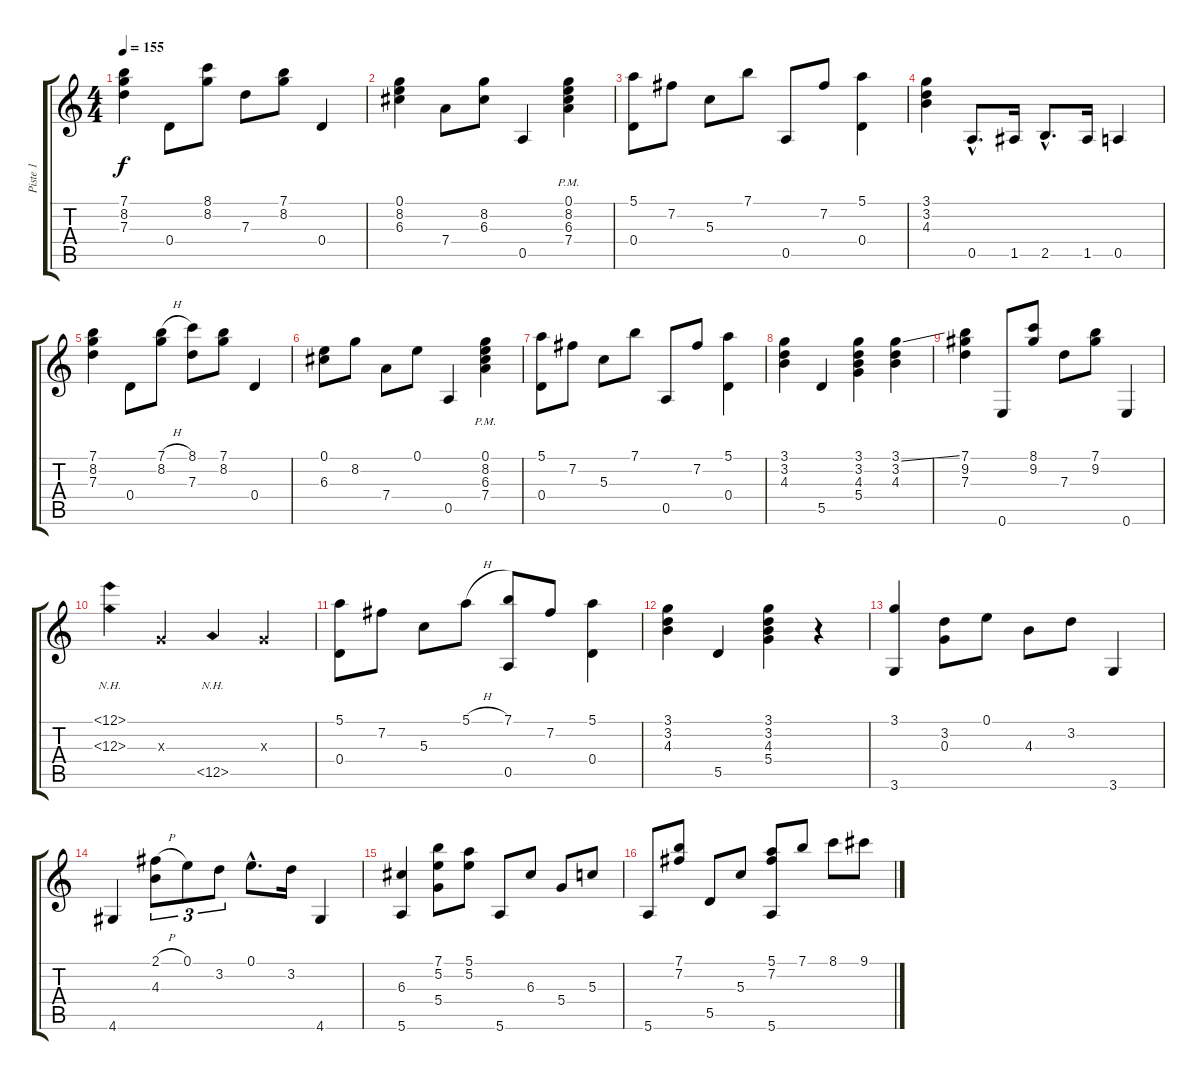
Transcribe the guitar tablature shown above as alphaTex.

\track ("Piste 1" "Piste 1") {instrument acousticguitarnylon}
\staff {score tabs}
\tuning (E4 B3 G3 D3 A2 E2) {hide}
\ts (4 4)
\tempo 155
\clef g2
\ks c
(7.1 8.2 7.3).4{dy f instrument acousticguitarnylon} 0.4.8 (8.1 8.2).8 7.3.8 (7.1 8.2).8 0.4.4 |
(0.1 8.2 6.3).4 7.4.8 (8.2 6.3).8 0.5.4 (0.1{pm} 8.2 6.3 7.4).4 |
(5.1 0.4).8 7.2.8 5.3.8 7.1.8 0.5.8 7.2.8 (5.1 0.4).4 |
(3.1 3.2 4.3).4 0.5{hac}.8{d} 1.5.16 2.5{hac}.8{d} 1.5.16 0.5.4 |
(7.1 8.2 7.3).4 0.4.8 (7.1{h} 8.2).8 (8.1 7.3).8 (7.1 8.2).8 0.4.4 |
(0.1 6.3).8 8.2.8 7.4.8 0.1.8 0.5.4 (0.1{pm} 8.2 6.3 7.4).4 |
(5.1 0.4).8 7.2.8 5.3.8 7.1.8 0.5.8 7.2.8 (5.1 0.4).4 |
(3.1 3.2 4.3).4 5.5.4 (3.1 3.2 4.3 5.4).4 (3.1{ss} 3.2 4.3).4 |
(7.1 9.2 7.3).4 0.6.8 (8.1 9.2).8 7.3.8 (7.1 9.2).8 0.6.4 |
(12.1{nh} 12.3{nh}).4 0.3{x}.4 12.5{nh}.4 0.3{x}.4 |
(5.1 0.4).8 7.2.8 5.3.8 5.1{h}.8 (7.1 0.5).8 7.2.8 (5.1 0.4).4 |
(3.1 3.2 4.3).4 5.5.4 (3.1 3.2 4.3 5.4).4 r.4 |
(3.1 3.6).4 (3.2 0.3).8 0.1.8 4.3.8 3.2.8 3.6.4 |
4.6.4 (2.1{h} 4.3).8{tu (3 2)} 0.1.8{tu (3 2)} 3.2.8{tu (3 2)} 0.1{hac}.8{d} 3.2.16 4.6.4 |
(6.3 5.6).4 (7.1 5.2 5.4).8 (5.1 5.2).8 5.6.8 6.3.8 5.4.8 5.3.8 |
5.6.8 (7.1 7.2).8 5.5.8 5.3.8 (5.1 7.2 5.6).8 7.1.8 8.1.8 9.1.8
